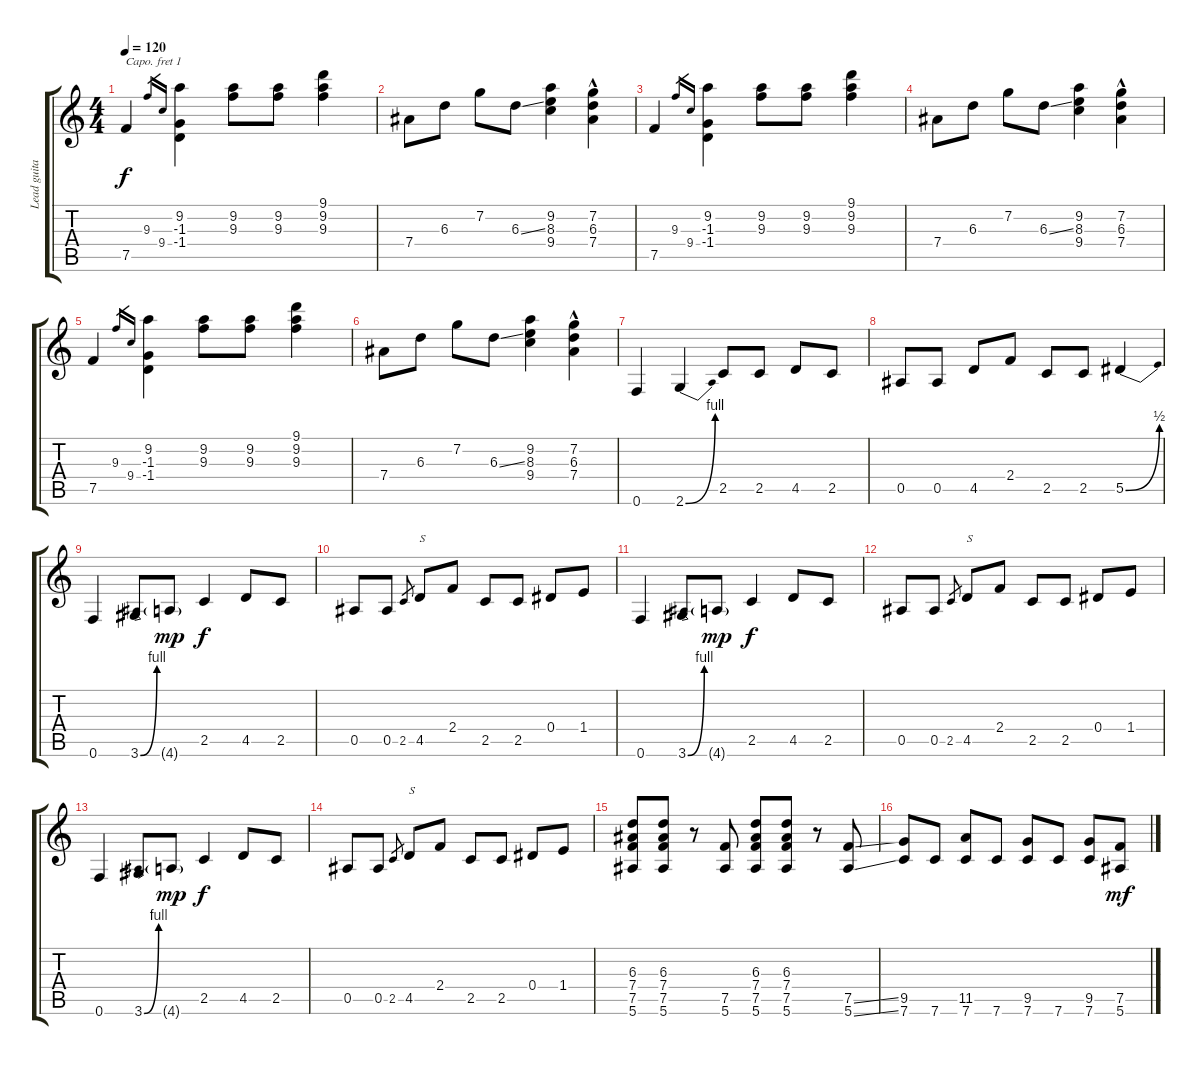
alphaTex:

\track ("Lead guitar" "Lead guita") {instrument distortionguitar}
\staff {score tabs}
\capo 1
\tuning (E4 B3 G3 D3 A2 E2) {hide}
\ts (4 4)
\tempo 120
\clef g2
\ks c
7.5.4{dy f} 9.3.16{gr} 9.4.16{gr} (9.2 -1.3 -1.4).4 (9.2 9.3).8 (9.2 9.3).8 (9.1 9.2 9.3).4 |
7.4.8 6.3.8 7.2.8 6.3{ss}.8 (9.2 8.3 9.4).4 (7.2{hac} 6.3{hac} 7.4{hac}).4 |
7.5.4 9.3.16{gr} 9.4.16{gr} (9.2 -1.3 -1.4).4 (9.2 9.3).8 (9.2 9.3).8 (9.1 9.2 9.3).4 |
7.4.8 6.3.8 7.2.8 6.3{ss}.8 (9.2 8.3 9.4).4 (7.2{hac} 6.3{hac} 7.4{hac}).4 |
7.5.4 9.3.16{gr} 9.4.16{gr} (9.2 -1.3 -1.4).4 (9.2 9.3).8 (9.2 9.3).8 (9.1 9.2 9.3).4 |
7.4.8 6.3.8 7.2.8 6.3{ss}.8 (9.2 8.3 9.4).4 (7.2{hac} 6.3{hac} 7.4{hac}).4 |
0.6.4{volume 12} 2.6{be (bend 0 0 60 4)}.4 2.5.8 2.5.8 4.5.8 2.5.8 |
0.5.8 0.5.8 4.5.8 2.4.8 2.5.8 2.5.8 5.5{be (bend 0 0 60 2)}.4 |
0.6.4 3.6{be (bend 0 0 60 4)}.8 4.6{g}.8{dy mp} 2.5.4{dy f} 4.5.8 2.5.8 |
0.5.8 0.5.8 2.5.8{gr} 4.5.8{txt "S"} 2.4.8 2.5.8 2.5.8 0.4.8 1.4.8 |
0.6.4 3.6{be (bend 0 0 60 4)}.8 4.6{g}.8{dy mp} 2.5.4{dy f} 4.5.8 2.5.8 |
0.5.8 0.5.8 2.5.8{gr} 4.5.8{txt "S"} 2.4.8 2.5.8 2.5.8 0.4.8 1.4.8 |
0.6.4 3.6{be (bend 0 0 60 4)}.8 4.6{g}.8{dy mp} 2.5.4{dy f} 4.5.8 2.5.8 |
0.5.8 0.5.8 2.5.8{gr} 4.5.8{txt "S"} 2.4.8 2.5.8 2.5.8 0.4.8 1.4.8 |
(6.3 7.4 7.5 5.6).8 (6.3 7.4 7.5 5.6).8 r.8 (7.5 5.6).8 (6.3 7.4 7.5 5.6).8 (6.3 7.4 7.5 5.6).8 r.8 (7.5{ss} 5.6{ss}).8 |
(9.5 7.6).8 7.6.8 (11.5 7.6).8 7.6.8 (9.5 7.6).8 7.6.8 (9.5 7.6).8 (7.5 5.6).8{dy mf}
